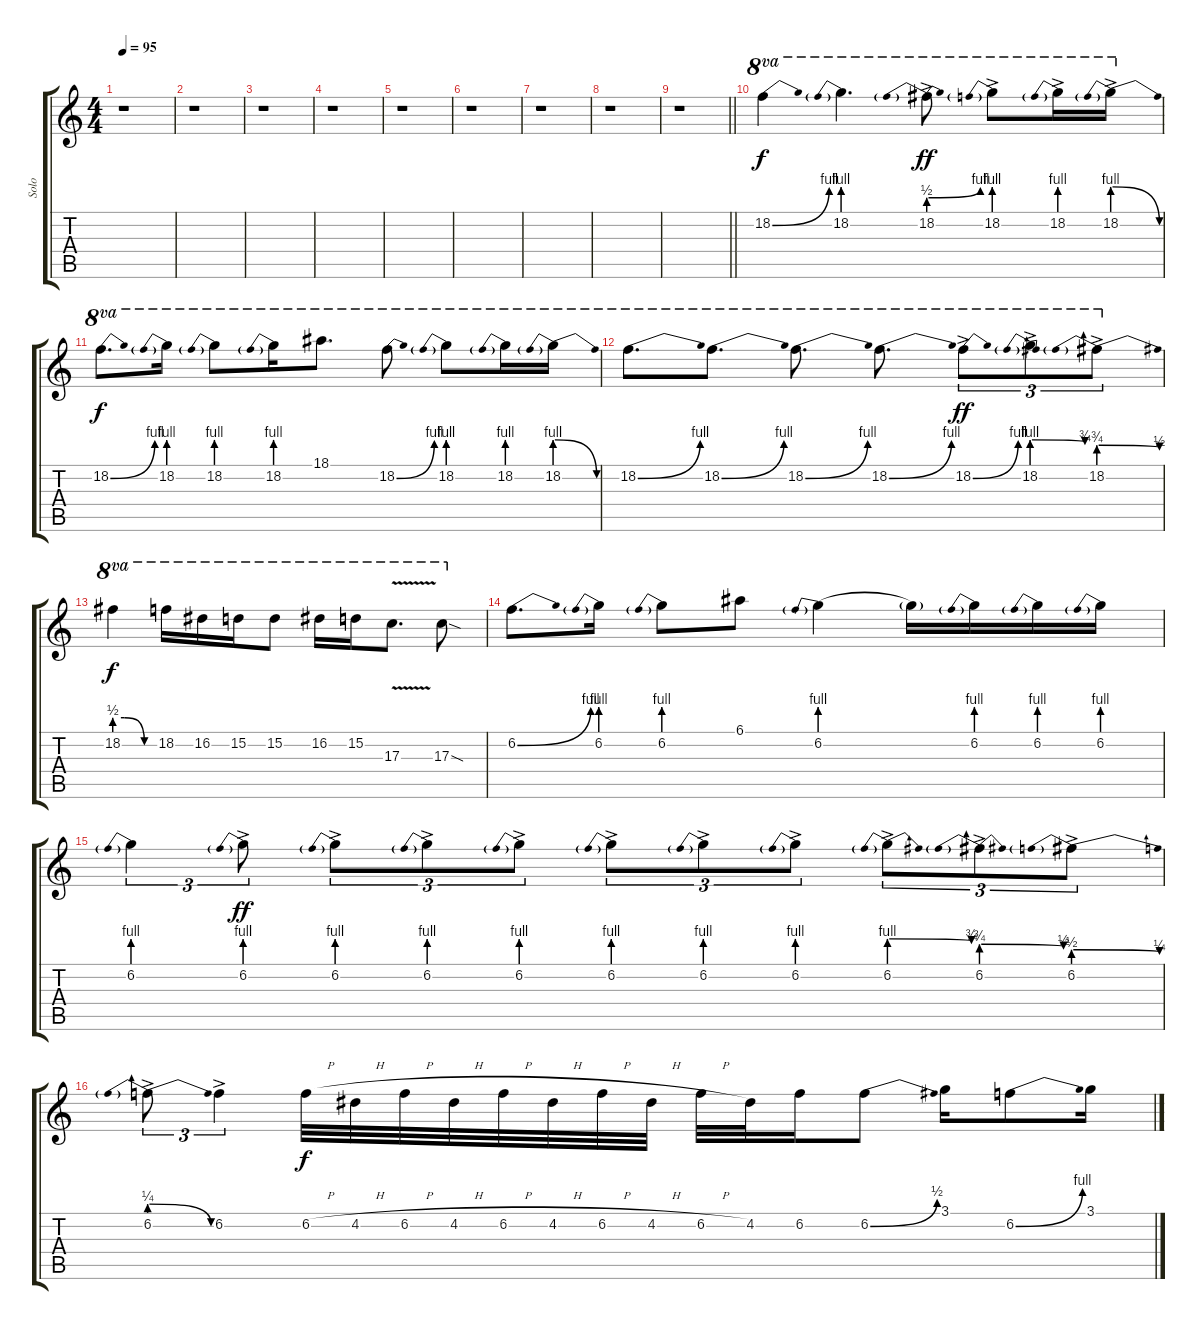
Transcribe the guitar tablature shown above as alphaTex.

\track ("Solo" "Solo") {instrument distortionguitar}
\staff {score tabs}
\tuning (E4 B3 G3 D3 A2 E2) {hide}
\ts (4 4)
\tempo 95
\clef g2
\ks c
r.1{dy f} |
r.1 |
r.1 |
r.1 |
r.1 |
r.1 |
r.1 |
r.1 |
\barLineRight lightlight
r.1 |
18.2{be (bend 0 0 60 4)}.4{ot 8va} 18.2{be (prebend 0 4 60 4)}.4{d ot 8va} 18.2{be (prebendbend 0 2 60 4) ac}.8{ot 8va dy ff} 18.2{be (prebend 0 4 60 4) ac}.8{ot 8va} 18.2{be (prebend 0 4 60 4) ac}.16{ot 8va} 18.2{be (prebendrelease 0 4 60 0) ac}.16{ot 8va} |
18.2{be (bend 0 0 60 4)}.8{d ot 8va dy f} 18.2{be (prebend 0 4 60 4)}.16{ot 8va} 18.2{be (prebend 0 4 60 4)}.8{ot 8va} 18.2{be (prebend 0 4 60 4)}.16{ot 8va} 18.1.8{d ot 8va} 18.2{be (bend 0 0 60 4)}.8{ot 8va} 18.2{be (prebend 0 4 60 4)}.8{ot 8va} 18.2{be (prebend 0 4 60 4)}.16{ot 8va} 18.2{be (prebendrelease 0 4 60 0)}.16{ot 8va} |
18.2{be (bend 0 0 60 4)}.8{d ot 8va} 18.2{be (bend 0 0 60 4)}.8{d ot 8va} 18.2{be (bend 0 0 60 4)}.8{d ot 8va} 18.2{be (bend 0 0 60 4)}.8{d ot 8va} 18.2{be (bend 0 0 60 4) ac}.8{tu (3 2) ot 8va dy ff} 18.2{be (prebendrelease 0 4 60 3) ac}.8{tu (3 2) ot 8va} 18.2{be (prebendrelease 0 3 60 2) ac}.8{tu (3 2) ot 8va} |
18.2{be (custom 0 2 15 2 45 0 60 0)}.4{ot 8va dy f} 18.2.16{ot 8va} 16.2.16{ot 8va} 15.2.16{ot 8va} 15.2.8{ot 8va} 16.2.16{ot 8va} 15.2.16{ot 8va} 17.3{v}.8{d ot 8va} 17.3{sod}.8{ot 8va} |
6.2{be (bend 0 0 60 4)}.8{d} 6.2{be (prebend 0 4 60 4)}.16 6.2{be (prebend 0 4 60 4)}.8 6.1.8 6.2{be (prebend 0 4 60 4)}.4 6.2{t}.16 6.2{be (prebend 0 4 60 4)}.16 6.2{be (prebend 0 4 60 4)}.16 6.2{be (prebend 0 4 60 4)}.16 |
6.2{be (prebend 0 4 60 4)}.4{tu (3 2)} 6.2{be (prebend 0 4 60 4) ac}.8{tu (3 2) dy ff} 6.2{be (prebend 0 4 60 4) ac}.8{tu (3 2)} 6.2{be (prebend 0 4 60 4) ac}.8{tu (3 2)} 6.2{be (prebend 0 4 60 4) ac}.8{tu (3 2)} 6.2{be (prebend 0 4 60 4) ac}.8{tu (3 2)} 6.2{be (prebend 0 4 60 4) ac}.8{tu (3 2)} 6.2{be (prebend 0 4 60 4) ac}.8{tu (3 2)} 6.2{be (prebendrelease 0 4 60 3) ac}.8{tu (3 2)} 6.2{be (prebendrelease 0 3 60 2) ac}.8{tu (3 2)} 6.2{be (prebendrelease 0 2 60 1) ac}.8{tu (3 2)} |
6.2{be (prebendrelease 0 1 60 0) ac}.8{tu (3 2)} 6.2{ac}.4{tu (3 2)} 6.2{h}.32{dy f} 4.2{h}.32 6.2{h}.32 4.2{h}.32 6.2{h}.32 4.2{h}.32 6.2{h}.32 4.2{h}.32 6.2{h}.32 4.2.32 6.2.16 6.2{be (bend 0 0 60 2)}.8 3.1.16 6.2{be (bend 0 0 60 4)}.8 3.1.16
